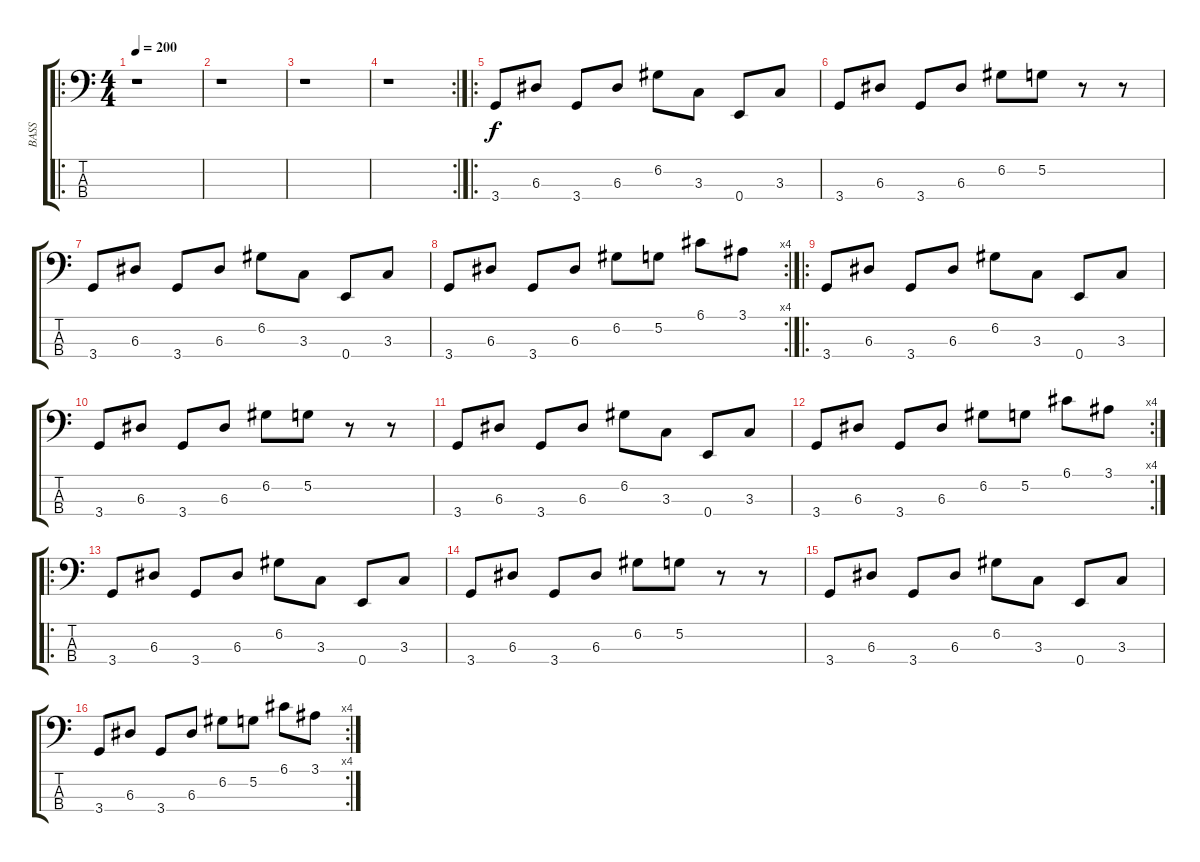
\track ("BASS" "BASS") {instrument electricbassfinger}
\staff {score tabs}
\tuning (G2 D2 A1 E1) {hide}
\ro
\ts (4 4)
\tempo 200
\clef f4
\ks c
r.1{dy f instrument electricbassfinger} |
r.1 |
r.1 |
\rc 2
r.1 |
\ro
3.4.8 6.3.8 3.4.8 6.3.8 6.2.8 3.3.8 0.4.8 3.3.8 |
3.4.8 6.3.8 3.4.8 6.3.8 6.2.8 5.2.8 r.8 r.8 |
3.4.8 6.3.8 3.4.8 6.3.8 6.2.8 3.3.8 0.4.8 3.3.8 |
\rc 4
3.4.8 6.3.8 3.4.8 6.3.8 6.2.8 5.2.8 6.1.8 3.1.8 |
\ro
3.4.8 6.3.8 3.4.8 6.3.8 6.2.8 3.3.8 0.4.8 3.3.8 |
3.4.8 6.3.8 3.4.8 6.3.8 6.2.8 5.2.8 r.8 r.8 |
3.4.8 6.3.8 3.4.8 6.3.8 6.2.8 3.3.8 0.4.8 3.3.8 |
\rc 4
3.4.8 6.3.8 3.4.8 6.3.8 6.2.8 5.2.8 6.1.8 3.1.8 |
\ro
3.4.8 6.3.8 3.4.8 6.3.8 6.2.8 3.3.8 0.4.8 3.3.8 |
3.4.8 6.3.8 3.4.8 6.3.8 6.2.8 5.2.8 r.8 r.8 |
3.4.8 6.3.8 3.4.8 6.3.8 6.2.8 3.3.8 0.4.8 3.3.8 |
\rc 4
3.4.8 6.3.8 3.4.8 6.3.8 6.2.8 5.2.8 6.1.8 3.1.8
